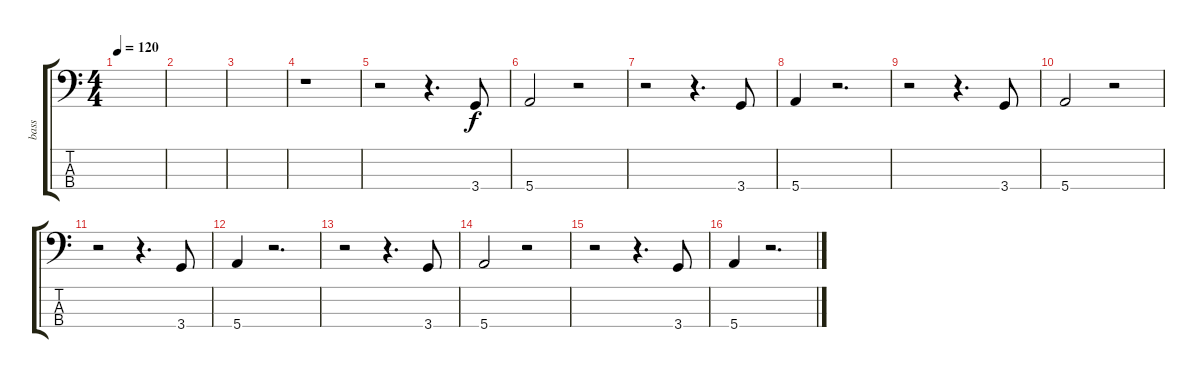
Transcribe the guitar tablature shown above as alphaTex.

\track ("bass" "bass") {instrument electricbassfinger}
\staff {score tabs}
\tuning (G2 D2 A1 E1) {hide}
\ts (4 4)
\tempo 120
\clef f4
\ks c
|
|
|
r.1 |
r.2 r.4{d} 3.4.8 |
5.4.2 r.2 |
r.2 r.4{d} 3.4.8 |
5.4.4 r.2{d} |
r.2 r.4{d} 3.4.8 |
5.4.2 r.2 |
r.2 r.4{d} 3.4.8 |
5.4.4 r.2{d} |
r.2 r.4{d} 3.4.8 |
5.4.2 r.2 |
r.2 r.4{d} 3.4.8 |
5.4.4 r.2{d}
